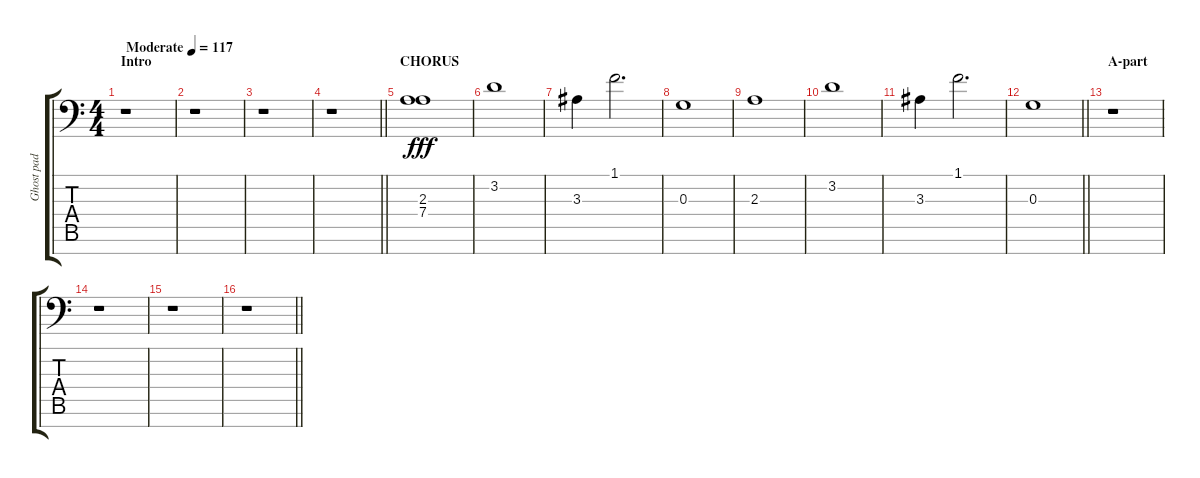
\track ("Ghost pad" "Ghost pad") {instrument fx2soundtrack}
\staff {score tabs}
\tuning (E4 B3 G3 D3 A2 E2 C-1) {hide}
\ts (4 4)
\section ("" "Intro")
\tempo (117 "Moderate")
\clef f4
\ks c
r.1{dy fff instrument fx2soundtrack} |
r.1 |
r.1 |
\barLineRight lightlight
r.1 |
\section ("" "CHORUS")
(2.3 7.4).1 |
3.2.1 |
3.3.4 1.1.2{d} |
0.3.1 |
2.3.1 |
3.2.1 |
3.3.4 1.1.2{d} |
\barLineRight lightlight
0.3.1 |
\section ("" "A-part")
r.1 |
r.1 |
r.1 |
\barLineRight lightlight
r.1
